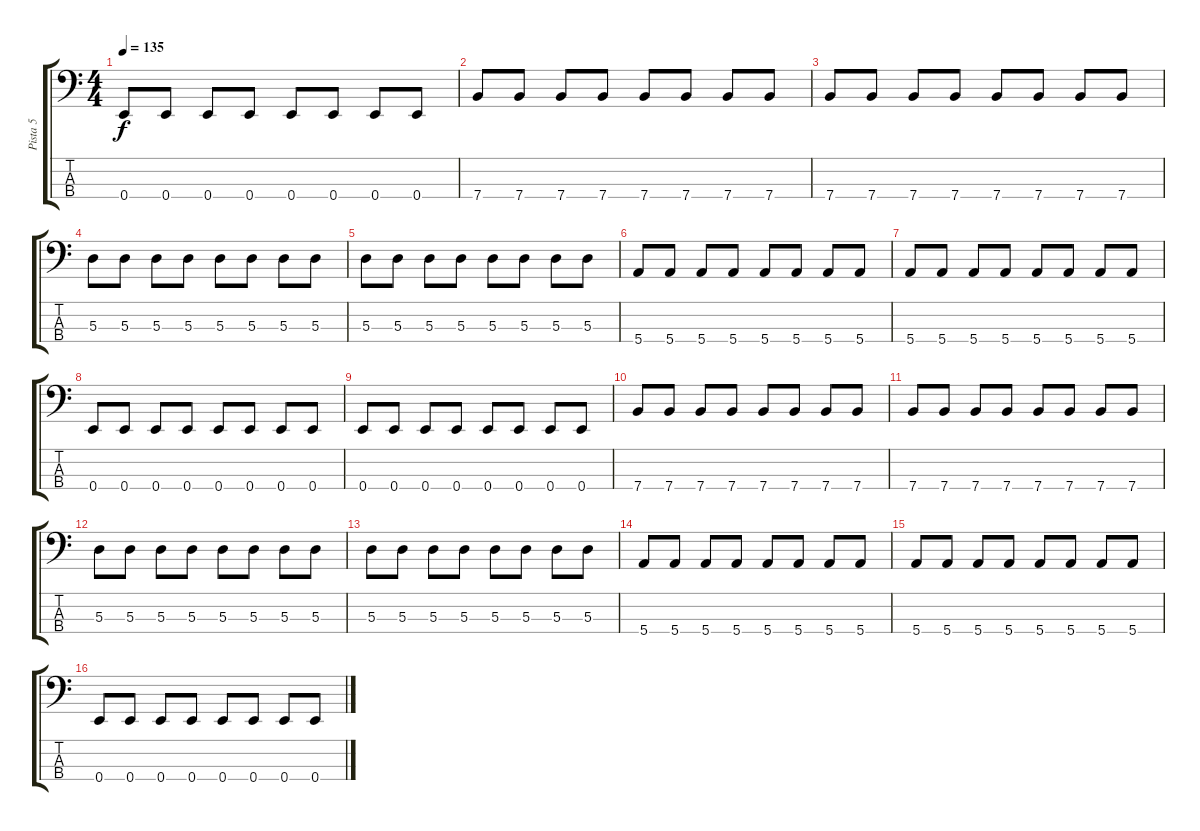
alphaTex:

\track ("Pista 5" "Pista 5") {instrument electricbasspick}
\staff {score tabs}
\tuning (G2 D2 A1 E1) {hide}
\ts (4 4)
\tempo 135
\clef f4
\ks c
0.4.8{dy f} 0.4.8 0.4.8 0.4.8 0.4.8 0.4.8 0.4.8 0.4.8 |
7.4.8 7.4.8 7.4.8 7.4.8 7.4.8 7.4.8 7.4.8 7.4.8 |
7.4.8 7.4.8 7.4.8 7.4.8 7.4.8 7.4.8 7.4.8 7.4.8 |
5.3.8 5.3.8 5.3.8 5.3.8 5.3.8 5.3.8 5.3.8 5.3.8 |
5.3.8 5.3.8 5.3.8 5.3.8 5.3.8 5.3.8 5.3.8 5.3.8 |
5.4.8 5.4.8 5.4.8 5.4.8 5.4.8 5.4.8 5.4.8 5.4.8 |
5.4.8 5.4.8 5.4.8 5.4.8 5.4.8 5.4.8 5.4.8 5.4.8 |
0.4.8 0.4.8 0.4.8 0.4.8 0.4.8 0.4.8 0.4.8 0.4.8 |
0.4.8 0.4.8 0.4.8 0.4.8 0.4.8 0.4.8 0.4.8 0.4.8 |
7.4.8 7.4.8 7.4.8 7.4.8 7.4.8 7.4.8 7.4.8 7.4.8 |
7.4.8 7.4.8 7.4.8 7.4.8 7.4.8 7.4.8 7.4.8 7.4.8 |
5.3.8 5.3.8 5.3.8 5.3.8 5.3.8 5.3.8 5.3.8 5.3.8 |
5.3.8 5.3.8 5.3.8 5.3.8 5.3.8 5.3.8 5.3.8 5.3.8 |
5.4.8 5.4.8 5.4.8 5.4.8 5.4.8 5.4.8 5.4.8 5.4.8 |
5.4.8 5.4.8 5.4.8 5.4.8 5.4.8 5.4.8 5.4.8 5.4.8 |
0.4.8 0.4.8 0.4.8 0.4.8 0.4.8 0.4.8 0.4.8 0.4.8
